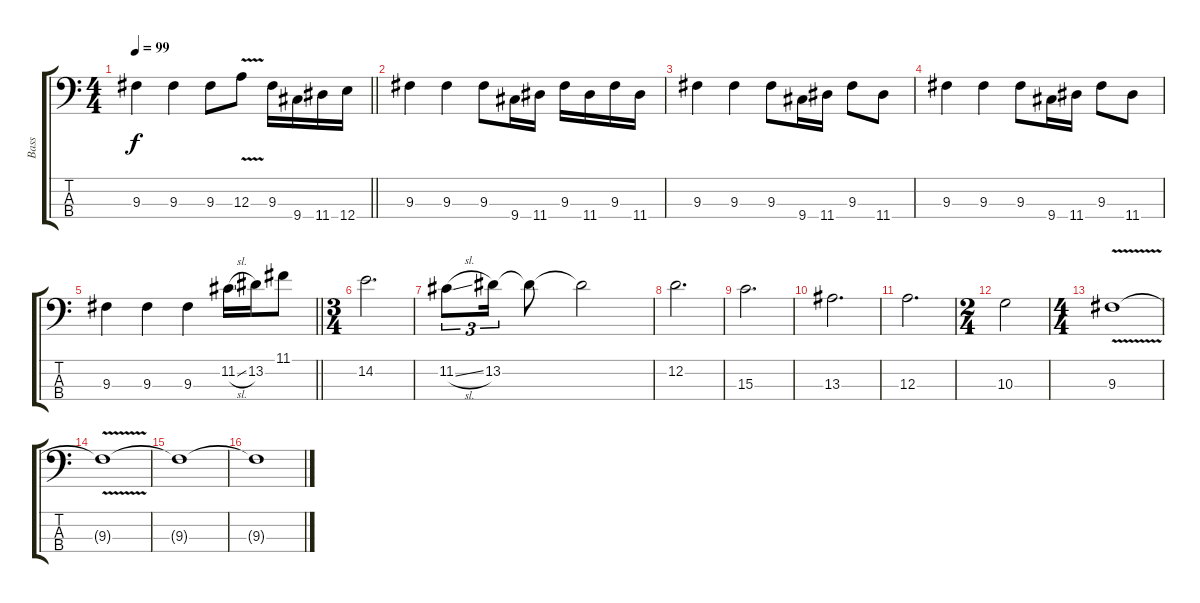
\track ("Bass" "Bass") {instrument electricbassfinger}
\staff {score tabs}
\tuning (G2 D2 A1 E1) {hide}
\ts (4 4)
\tempo 99
\clef f4
\barLineRight lightlight
\ks c
9.3.4{dy f} 9.3.4 9.3.8 12.3{v}.8 9.3.16 9.4.16 11.4.16 12.4.16 |
9.3.4 9.3.4 9.3.8 9.4.16 11.4.16 9.3.16 11.4.16 9.3.16 11.4.16 |
9.3.4 9.3.4 9.3.8 9.4.16 11.4.16 9.3.8 11.4.8 |
9.3.4 9.3.4 9.3.8 9.4.16 11.4.16 9.3.8 11.4.8 |
\barLineRight lightlight
9.3.4 9.3.4 9.3.4 11.2{sl}.16 13.2.16 11.1.8 |
\ts (3 4)
14.2.2{d} |
11.2{sl}.8{tu (3 2)} 13.2.16{tu (3 2)} 13.2{t}.8 13.2{t}.2 |
12.2.2{d} |
15.3.2{d} |
13.3.2{d} |
12.3.2{d} |
\ts (2 4)
10.3.2 |
\ts (4 4)
9.3{v}.1{volume 0} |
9.3{t}.1 |
9.3{t}.1 |
9.3{t}.1
